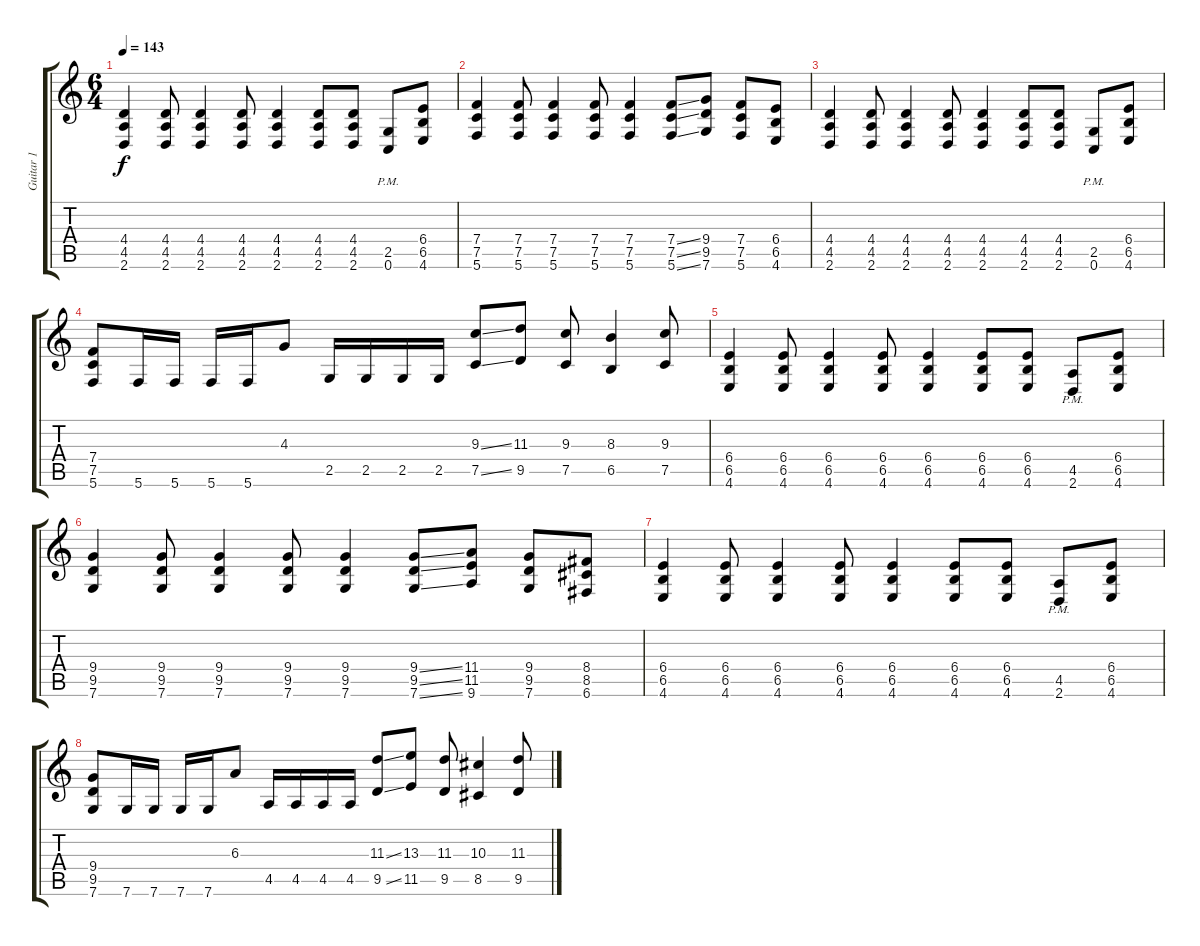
\track ("Guitar 1" "Guitar 1") {instrument distortionguitar}
\staff {score tabs}
\tuning (C4 G3 Eb3 Bb2 F2 C2) {hide}
\ts (6 4)
\section ("" "")
\tempo 143
\clef g2
\ks c
(4.4 4.5 2.6).4{dy f} (4.4 4.5 2.6).8 (4.4 4.5 2.6).4 (4.4 4.5 2.6).8 (4.4 4.5 2.6).4 (4.4 4.5 2.6).8 (4.4 4.5 2.6).8 (2.5{pm} 0.6{pm}).8 (6.4 6.5 4.6).8 |
(7.4 7.5 5.6).4 (7.4 7.5 5.6).8 (7.4 7.5 5.6).4 (7.4 7.5 5.6).8 (7.4 7.5 5.6).4 (7.4{ss} 7.5{ss} 5.6{ss}).8 (9.4 9.5 7.6).8 (7.4 7.5 5.6).8 (6.4 6.5 4.6).8 |
(4.4 4.5 2.6).4 (4.4 4.5 2.6).8 (4.4 4.5 2.6).4 (4.4 4.5 2.6).8 (4.4 4.5 2.6).4 (4.4 4.5 2.6).8 (4.4 4.5 2.6).8 (2.5{pm} 0.6{pm}).8 (6.4 6.5 4.6).8 |
(7.4 7.5 5.6).8 5.6.16 5.6.16 5.6.16 5.6.16 4.3.8 2.5.16 2.5.16 2.5.16 2.5.16 (9.3{ss} 7.5{ss}).8 (11.3 9.5).8 (9.3 7.5).8 (8.3 6.5).4 (9.3 7.5).8 |
\section ("" "")
(6.4 6.5 4.6).4 (6.4 6.5 4.6).8 (6.4 6.5 4.6).4 (6.4 6.5 4.6).8 (6.4 6.5 4.6).4 (6.4 6.5 4.6).8 (6.4 6.5 4.6).8 (4.5{pm} 2.6{pm}).8 (6.4 6.5 4.6).8 |
(9.4 9.5 7.6).4 (9.4 9.5 7.6).8 (9.4 9.5 7.6).4 (9.4 9.5 7.6).8 (9.4 9.5 7.6).4 (9.4{ss} 9.5{ss} 7.6{ss}).8 (11.4 11.5 9.6).8 (9.4 9.5 7.6).8 (8.4 8.5 6.6).8 |
(6.4 6.5 4.6).4 (6.4 6.5 4.6).8 (6.4 6.5 4.6).4 (6.4 6.5 4.6).8 (6.4 6.5 4.6).4 (6.4 6.5 4.6).8 (6.4 6.5 4.6).8 (4.5{pm} 2.6{pm}).8 (6.4 6.5 4.6).8 |
(9.4 9.5 7.6).8 7.6.16 7.6.16 7.6.16 7.6.16 6.3.8 4.5.16 4.5.16 4.5.16 4.5.16 (11.3{ss} 9.5{ss}).8 (13.3 11.5).8 (11.3 9.5).8 (10.3 8.5).4 (11.3 9.5).8
